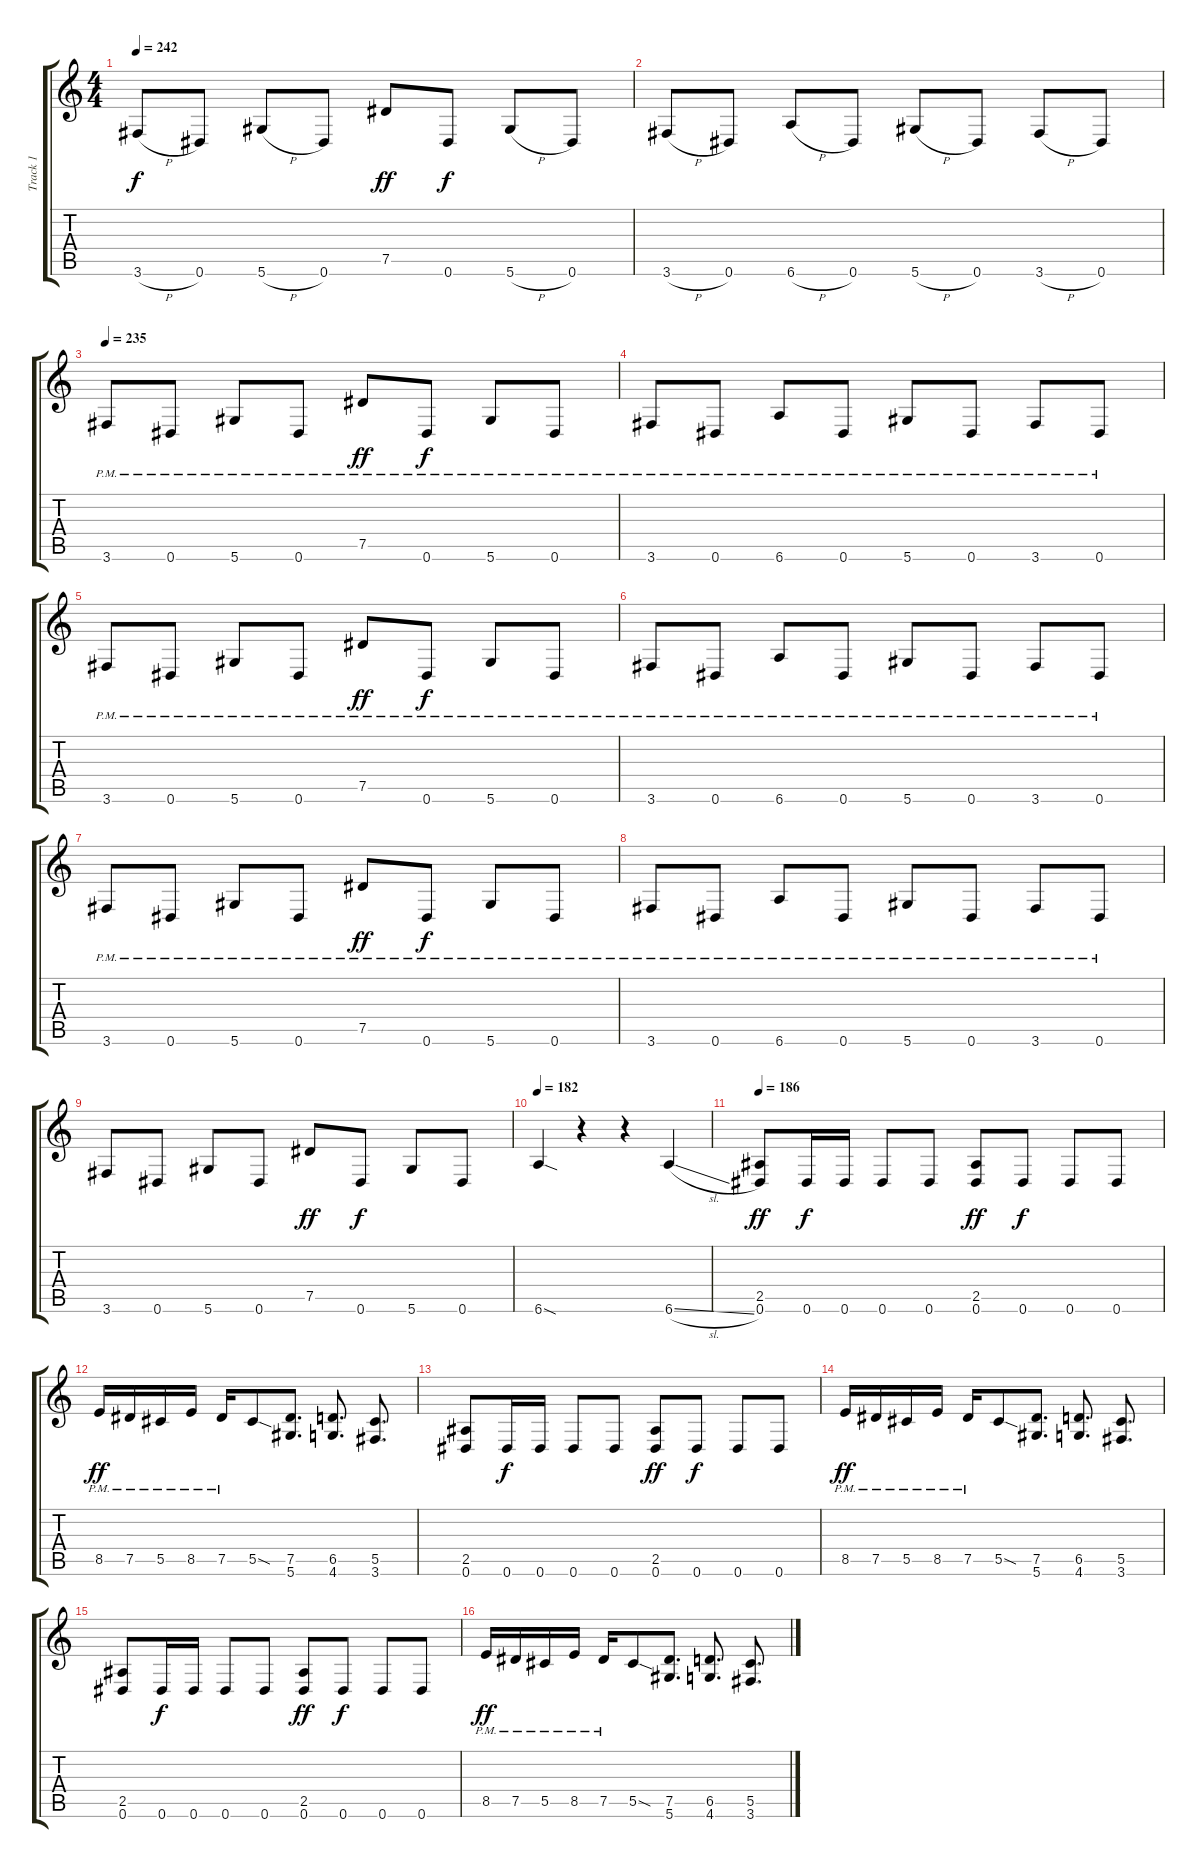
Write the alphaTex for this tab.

\track ("Track 1" "Track 1") {instrument distortionguitar}
\staff {score tabs}
\tuning (Eb4 Bb3 Gb3 Db3 Ab2 Eb2) {hide}
\ts (4 4)
\tempo 242
\clef g2
\ks c
3.6{h}.8{dy f} 0.6.8 5.6{h}.8 0.6.8 7.5.8{dy ff} 0.6.8{dy f} 5.6{h}.8 0.6.8 |
3.6{h}.8 0.6.8 6.6{h}.8 0.6.8 5.6{h}.8 0.6.8 3.6{h}.8 0.6.8 |
\tempo 235
3.6{pm}.8 0.6{pm}.8 5.6{pm}.8 0.6{pm}.8 7.5{pm}.8{dy ff} 0.6{pm}.8{dy f} 5.6{pm}.8 0.6{pm}.8 |
3.6{pm}.8 0.6{pm}.8 6.6{pm}.8 0.6{pm}.8 5.6{pm}.8 0.6{pm}.8 3.6{pm}.8 0.6{pm}.8 |
3.6{pm}.8 0.6{pm}.8 5.6{pm}.8 0.6{pm}.8 7.5{pm}.8{dy ff} 0.6{pm}.8{dy f} 5.6{pm}.8 0.6{pm}.8 |
3.6{pm}.8 0.6{pm}.8 6.6{pm}.8 0.6{pm}.8 5.6{pm}.8 0.6{pm}.8 3.6{pm}.8 0.6{pm}.8 |
3.6{pm}.8 0.6{pm}.8 5.6{pm}.8 0.6{pm}.8 7.5{pm}.8{dy ff} 0.6{pm}.8{dy f} 5.6{pm}.8 0.6{pm}.8 |
3.6{pm}.8 0.6{pm}.8 6.6{pm}.8 0.6{pm}.8 5.6{pm}.8 0.6{pm}.8 3.6{pm}.8 0.6{pm}.8 |
3.6.8 0.6.8 5.6.8 0.6.8 7.5.8{dy ff} 0.6.8{dy f} 5.6.8 0.6.8 |
\tempo 182
6.6{sod}.4 r.4 r.4 6.6{sl}.4 |
\tempo 186
(2.5 0.6).8{dy ff} 0.6.16{dy f} 0.6.16 0.6.8 0.6.8 (2.5 0.6).8{dy ff} 0.6.8{dy f} 0.6.8 0.6.8 |
8.5{pm}.16{dy ff} 7.5{pm}.16 5.5{pm}.16 8.5{pm}.16 7.5{pm}.16 5.5{sod}.8 (7.5 5.6).8{d} (6.5 4.6).8{d} (5.5 3.6).8{d} |
(2.5 0.6).8 0.6.16{dy f} 0.6.16 0.6.8 0.6.8 (2.5 0.6).8{dy ff} 0.6.8{dy f} 0.6.8 0.6.8 |
8.5{pm}.16{dy ff} 7.5{pm}.16 5.5{pm}.16 8.5{pm}.16 7.5{pm}.16 5.5{sod}.8 (7.5 5.6).8{d} (6.5 4.6).8{d} (5.5 3.6).8{d} |
(2.5 0.6).8 0.6.16{dy f} 0.6.16 0.6.8 0.6.8 (2.5 0.6).8{dy ff} 0.6.8{dy f} 0.6.8 0.6.8 |
8.5{pm}.16{dy ff} 7.5{pm}.16 5.5{pm}.16 8.5{pm}.16 7.5{pm}.16 5.5{sod}.8 (7.5 5.6).8{d} (6.5 4.6).8{d} (5.5 3.6).8{d}
